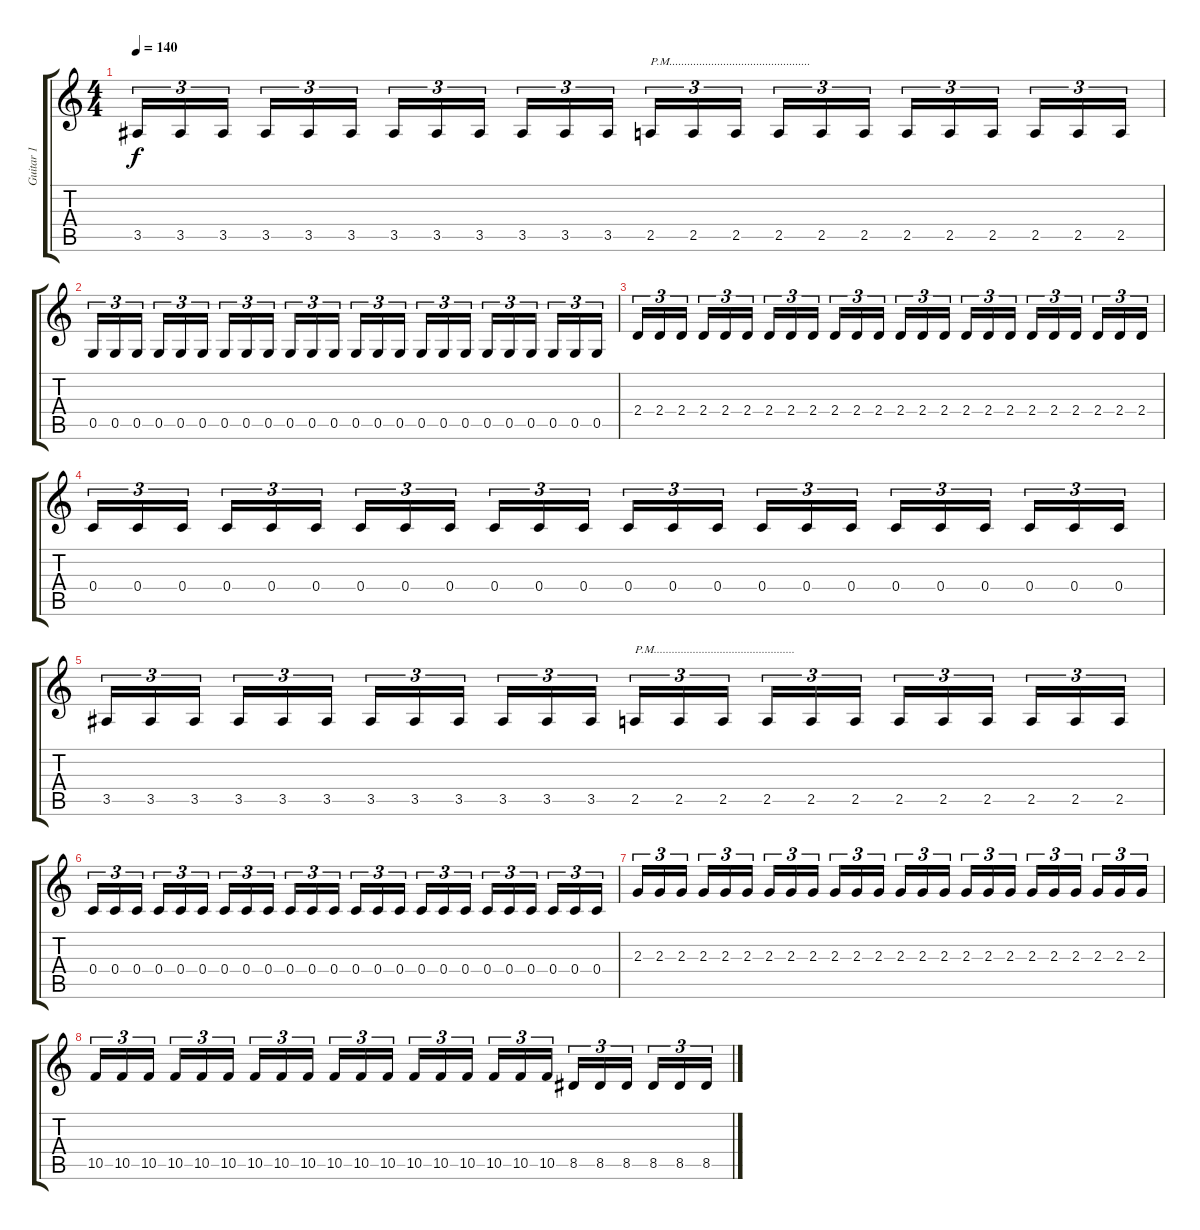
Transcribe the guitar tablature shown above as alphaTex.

\track ("Guitar 1" "Guitar 1") {instrument distortionguitar}
\staff {score tabs}
\tuning (D4 A3 F3 C3 G2 D2) {hide}
\ts (4 4)
\tempo 140
\clef g2
\ks c
3.5.16{tu (3 2) dy f} 3.5.16{tu (3 2)} 3.5.16{tu (3 2)} 3.5.16{tu (3 2)} 3.5.16{tu (3 2)} 3.5.16{tu (3 2)} 3.5.16{tu (3 2)} 3.5.16{tu (3 2)} 3.5.16{tu (3 2)} 3.5.16{tu (3 2)} 3.5.16{tu (3 2)} 3.5.16{tu (3 2)} 2.5.16{tu (3 2) txt "P.M..............................................."} 2.5.16{tu (3 2)} 2.5.16{tu (3 2)} 2.5.16{tu (3 2)} 2.5.16{tu (3 2)} 2.5.16{tu (3 2)} 2.5.16{tu (3 2)} 2.5.16{tu (3 2)} 2.5.16{tu (3 2)} 2.5.16{tu (3 2)} 2.5.16{tu (3 2)} 2.5.16{tu (3 2)} |
0.5.16{tu (3 2)} 0.5.16{tu (3 2)} 0.5.16{tu (3 2)} 0.5.16{tu (3 2)} 0.5.16{tu (3 2)} 0.5.16{tu (3 2)} 0.5.16{tu (3 2)} 0.5.16{tu (3 2)} 0.5.16{tu (3 2)} 0.5.16{tu (3 2)} 0.5.16{tu (3 2)} 0.5.16{tu (3 2)} 0.5.16{tu (3 2)} 0.5.16{tu (3 2)} 0.5.16{tu (3 2)} 0.5.16{tu (3 2)} 0.5.16{tu (3 2)} 0.5.16{tu (3 2)} 0.5.16{tu (3 2)} 0.5.16{tu (3 2)} 0.5.16{tu (3 2)} 0.5.16{tu (3 2)} 0.5.16{tu (3 2)} 0.5.16{tu (3 2)} |
2.4.16{tu (3 2)} 2.4.16{tu (3 2)} 2.4.16{tu (3 2)} 2.4.16{tu (3 2)} 2.4.16{tu (3 2)} 2.4.16{tu (3 2)} 2.4.16{tu (3 2)} 2.4.16{tu (3 2)} 2.4.16{tu (3 2)} 2.4.16{tu (3 2)} 2.4.16{tu (3 2)} 2.4.16{tu (3 2)} 2.4.16{tu (3 2)} 2.4.16{tu (3 2)} 2.4.16{tu (3 2)} 2.4.16{tu (3 2)} 2.4.16{tu (3 2)} 2.4.16{tu (3 2)} 2.4.16{tu (3 2)} 2.4.16{tu (3 2)} 2.4.16{tu (3 2)} 2.4.16{tu (3 2)} 2.4.16{tu (3 2)} 2.4.16{tu (3 2)} |
0.4.16{tu (3 2)} 0.4.16{tu (3 2)} 0.4.16{tu (3 2)} 0.4.16{tu (3 2)} 0.4.16{tu (3 2)} 0.4.16{tu (3 2)} 0.4.16{tu (3 2)} 0.4.16{tu (3 2)} 0.4.16{tu (3 2)} 0.4.16{tu (3 2)} 0.4.16{tu (3 2)} 0.4.16{tu (3 2)} 0.4.16{tu (3 2)} 0.4.16{tu (3 2)} 0.4.16{tu (3 2)} 0.4.16{tu (3 2)} 0.4.16{tu (3 2)} 0.4.16{tu (3 2)} 0.4.16{tu (3 2)} 0.4.16{tu (3 2)} 0.4.16{tu (3 2)} 0.4.16{tu (3 2)} 0.4.16{tu (3 2)} 0.4.16{tu (3 2)} |
3.5.16{tu (3 2)} 3.5.16{tu (3 2)} 3.5.16{tu (3 2)} 3.5.16{tu (3 2)} 3.5.16{tu (3 2)} 3.5.16{tu (3 2)} 3.5.16{tu (3 2)} 3.5.16{tu (3 2)} 3.5.16{tu (3 2)} 3.5.16{tu (3 2)} 3.5.16{tu (3 2)} 3.5.16{tu (3 2)} 2.5.16{tu (3 2) txt "P.M..............................................."} 2.5.16{tu (3 2)} 2.5.16{tu (3 2)} 2.5.16{tu (3 2)} 2.5.16{tu (3 2)} 2.5.16{tu (3 2)} 2.5.16{tu (3 2)} 2.5.16{tu (3 2)} 2.5.16{tu (3 2)} 2.5.16{tu (3 2)} 2.5.16{tu (3 2)} 2.5.16{tu (3 2)} |
0.4.16{tu (3 2)} 0.4.16{tu (3 2)} 0.4.16{tu (3 2)} 0.4.16{tu (3 2)} 0.4.16{tu (3 2)} 0.4.16{tu (3 2)} 0.4.16{tu (3 2)} 0.4.16{tu (3 2)} 0.4.16{tu (3 2)} 0.4.16{tu (3 2)} 0.4.16{tu (3 2)} 0.4.16{tu (3 2)} 0.4.16{tu (3 2)} 0.4.16{tu (3 2)} 0.4.16{tu (3 2)} 0.4.16{tu (3 2)} 0.4.16{tu (3 2)} 0.4.16{tu (3 2)} 0.4.16{tu (3 2)} 0.4.16{tu (3 2)} 0.4.16{tu (3 2)} 0.4.16{tu (3 2)} 0.4.16{tu (3 2)} 0.4.16{tu (3 2)} |
2.3.16{tu (3 2)} 2.3.16{tu (3 2)} 2.3.16{tu (3 2)} 2.3.16{tu (3 2)} 2.3.16{tu (3 2)} 2.3.16{tu (3 2)} 2.3.16{tu (3 2)} 2.3.16{tu (3 2)} 2.3.16{tu (3 2)} 2.3.16{tu (3 2)} 2.3.16{tu (3 2)} 2.3.16{tu (3 2)} 2.3.16{tu (3 2)} 2.3.16{tu (3 2)} 2.3.16{tu (3 2)} 2.3.16{tu (3 2)} 2.3.16{tu (3 2)} 2.3.16{tu (3 2)} 2.3.16{tu (3 2)} 2.3.16{tu (3 2)} 2.3.16{tu (3 2)} 2.3.16{tu (3 2)} 2.3.16{tu (3 2)} 2.3.16{tu (3 2)} |
10.5.16{tu (3 2)} 10.5.16{tu (3 2)} 10.5.16{tu (3 2)} 10.5.16{tu (3 2)} 10.5.16{tu (3 2)} 10.5.16{tu (3 2)} 10.5.16{tu (3 2)} 10.5.16{tu (3 2)} 10.5.16{tu (3 2)} 10.5.16{tu (3 2)} 10.5.16{tu (3 2)} 10.5.16{tu (3 2)} 10.5.16{tu (3 2)} 10.5.16{tu (3 2)} 10.5.16{tu (3 2)} 10.5.16{tu (3 2)} 10.5.16{tu (3 2)} 10.5.16{tu (3 2)} 8.5.16{tu (3 2)} 8.5.16{tu (3 2)} 8.5.16{tu (3 2)} 8.5.16{tu (3 2)} 8.5.16{tu (3 2)} 8.5.16{tu (3 2)}
